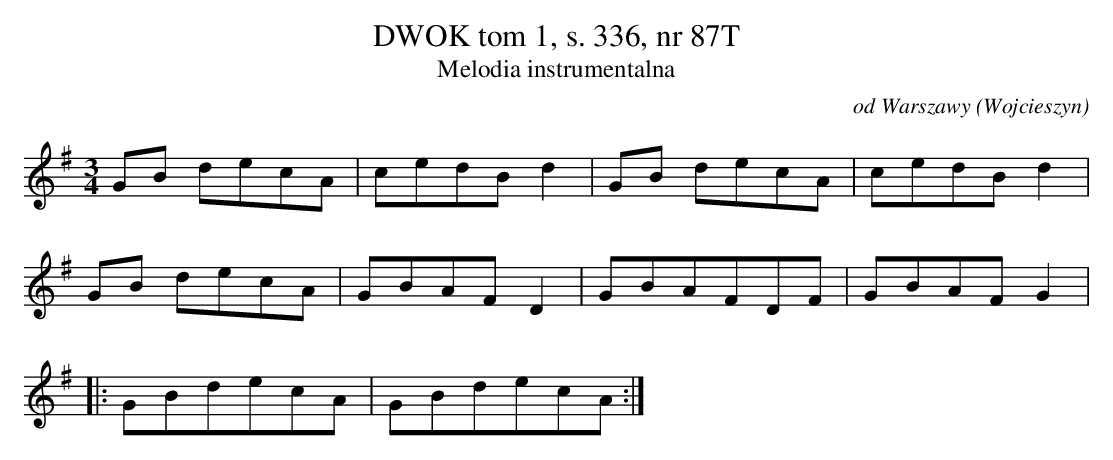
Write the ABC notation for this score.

X:1
T: DWOK tom 1, s. 336, nr 87T
T: Melodia instrumentalna
O: od Warszawy (Wojcieszyn)
M: 3/4
L: 1/8
K: G
GB decA | cedBd2 | GB decA | cedBd2 |
GB decA | GBAFD2 | GBAFDF | GBAFG2 |
|:GBdecA | GBdecA :|
